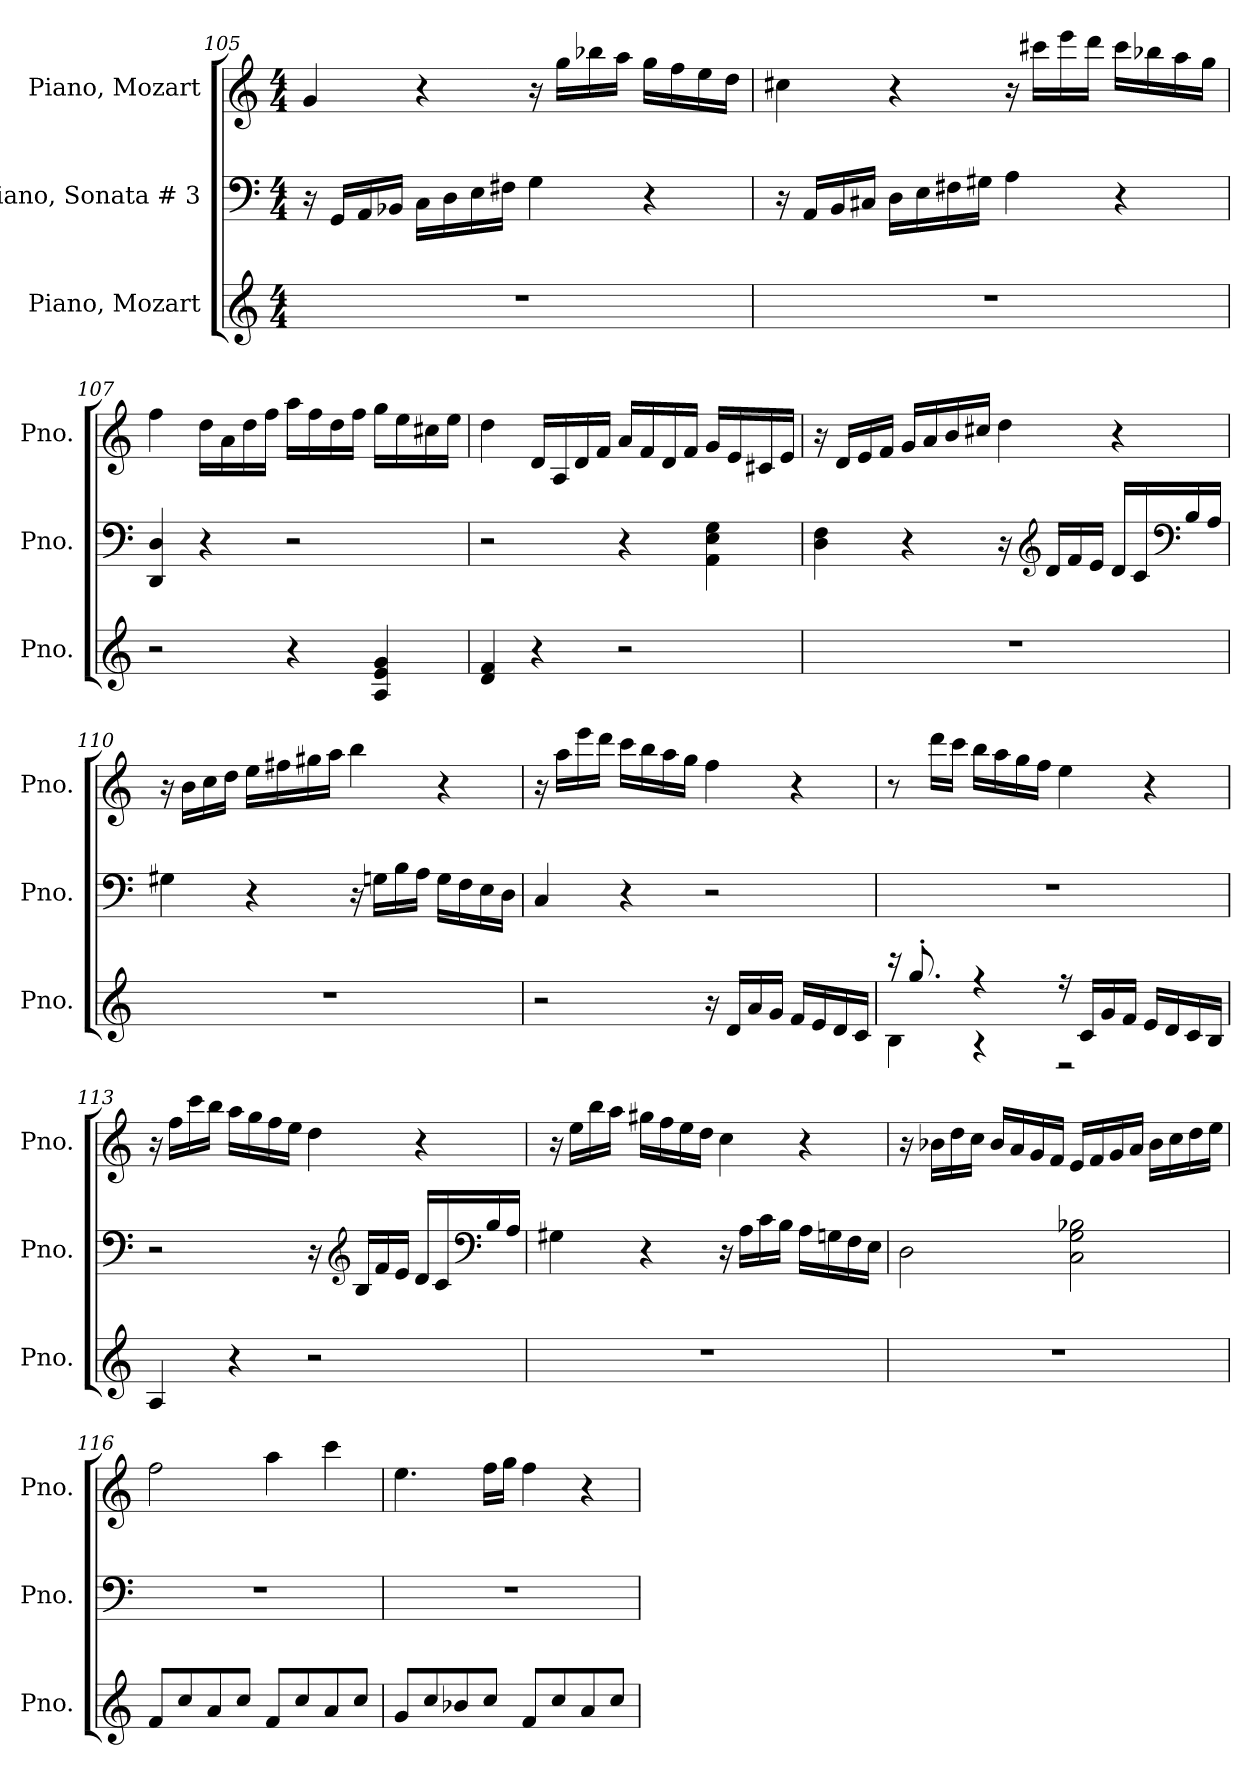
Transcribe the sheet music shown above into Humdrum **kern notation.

**kern	**kern	**kern
*part3	*part2	*part1
*staff3	*staff2	*staff1
*I"Piano, Mozart	*I"Piano, Sonata # 3	*I"Piano, Mozart
*I'Pno.	*I'Pno.	*I'Pno.
*clefG2	*clefF4	*clefG2
*k[]	*k[]	*k[]
*M4/4	*M4/4	*M4/4
=105	=105	=105
1r	16r	4g/
.	16GG/LL	.
.	16AA/	.
.	16BB-X/JJ	.
.	16C\LL	4r
.	16D\	.
.	16E\	.
.	16F#X\JJ	.
.	4G\	16r
.	.	16gg\LL
.	.	16bb-X\
.	.	16aa\JJ
.	4r	16gg\LL
.	.	16ff\
.	.	16ee\
.	.	16dd\JJ
!!LO:LB:g=z
=106	=106	=106
1r	16r	4cc#X\
.	16AA/LL	.
.	16BB/	.
.	16C#X/JJ	.
.	16D\LL	4r
.	16E\	.
.	16F#X\	.
.	16G#X\JJ	.
.	4A\	16r
.	.	16ccc#X\LL
.	.	16eee\
.	.	16ddd\JJ
.	4r	16ccc#\LL
.	.	16bb-X\
.	.	16aa\
.	.	16gg\JJ
=107	=107	=107
2r	4DD/ 4D/	4ff\
.	4r	16dd\LL
.	.	16a\
.	.	16dd\
.	.	16ff\JJ
4r	2r	16aa\LL
.	.	16ff\
.	.	16dd\
.	.	16ff\JJ
4A/ 4e/ 4g/	.	16gg\LL
.	.	16ee\
.	.	16cc#X\
.	.	16ee\JJ
!!LO:PB:g=z
=108	=108	=108
4d/ 4f/	2r	4dd\
4r	.	16d/LL
.	.	16A/
.	.	16d/
.	.	16f/JJ
2r	4r	16a/LL
.	.	16f/
.	.	16d/
.	.	16f/JJ
.	4AA\ 4E\ 4G\	16g/LL
.	.	16e/
.	.	16c#X/
.	.	16e/JJ
=109	=109	=109
1r	4D\ 4F\	16r
.	.	16d/LL
.	.	16e/
.	.	16f/JJ
.	4r	16g/LL
.	.	16a/
.	.	16b/
.	.	16cc#X/JJ
.	16r	4dd\
*	*clefG2	*
.	16d/LL	.
.	16f/	.
.	16e/JJ	.
.	16d/LL	4r
.	16c/	.
*	*clefF4	*
.	16B/	.
.	16A/JJ	.
!!LO:LB:g=z
=110	=110	=110
1r	4G#X\	16r
.	.	16b\LL
.	.	16cc\
.	.	16dd\JJ
.	4r	16ee\LL
.	.	16ff#X\
.	.	16gg#X\
.	.	16aa\JJ
.	16r	4bb\
.	16Gn\LL	.
.	16B\	.
.	16A\JJ	.
.	16G\LL	4r
.	16F\	.
.	16E\	.
.	16D\JJ	.
=111	=111	=111
2r	4C/	16r
.	.	16aa\LL
.	.	16eee\
.	.	16ddd\JJ
.	4r	16ccc\LL
.	.	16bb\
.	.	16aa\
.	.	16gg\JJ
16r	2r	4ff\
16d/LL	.	.
16a/	.	.
16g/JJ	.	.
16f/LL	.	4r
16e/	.	.
16d/	.	.
16c/JJ	.	.
!!LO:LB:g=z
=112	=112	=112
*^	*	*
16r	4B\	1r	8r
8.gg'/	.	.	.
.	.	.	16ddd\LL
.	.	.	16ccc\JJ
4r	4r	.	16bb\LL
.	.	.	16aa\
.	.	.	16gg\
.	.	.	16ff\JJ
16r	2r	.	4ee\
16c/LL	.	.	.
16g/	.	.	.
16f/JJ	.	.	.
16e/LL	.	.	4r
16d/	.	.	.
16c/	.	.	.
16B/JJ	.	.	.
*v	*v	*	*
=113	=113	=113
4A/	2r	16r
.	.	16ff\LL
.	.	16ccc\
.	.	16bb\JJ
4r	.	16aa\LL
.	.	16gg\
.	.	16ff\
.	.	16ee\JJ
2r	16r	4dd\
*	*clefG2	*
.	16B/LL	.
.	16f/	.
.	16e/JJ	.
.	16d/LL	4r
.	16c/	.
*	*clefF4	*
.	16B/	.
.	16A/JJ	.
!!LO:LB:g=z
=114	=114	=114
1r	4G#X\	16r
.	.	16ee\LL
.	.	16bb\
.	.	16aa\JJ
.	4r	16gg#X\LL
.	.	16ff\
.	.	16ee\
.	.	16dd\JJ
.	16r	4cc\
.	16A\LL	.
.	16c\	.
.	16B\JJ	.
.	16A\LL	4r
.	16Gn\	.
.	16F\	.
.	16E\JJ	.
=115	=115	=115
1r	2D\	16r
.	.	16b-X\LL
.	.	16dd\
.	.	16cc\JJ
.	.	16b-/LL
.	.	16a/
.	.	16g/
.	.	16f/JJ
.	2C\ 2G\ 2B-X\	16e/LL
.	.	16f/
.	.	16g/
.	.	16a/JJ
.	.	16b-\LL
.	.	16cc\
.	.	16dd\
.	.	16ee\JJ
=116	=116	=116
8f/L	1r	2ff\
8cc/	.	.
8a/	.	.
8cc/J	.	.
8f/L	.	4aa\
8cc/	.	.
8a/	.	4ccc\
8cc/J	.	.
!!LO:PB:g=z
=117	=117	=117
8g/L	1r	4.ee\
8cc/	.	.
8b-X/	.	.
8cc/J	.	16ff\LL
.	.	16gg\JJ
8f/L	.	4ff\
8cc/	.	.
8a/	.	4r
8cc/J	.	.
=	=	=
*-	*-	*-
